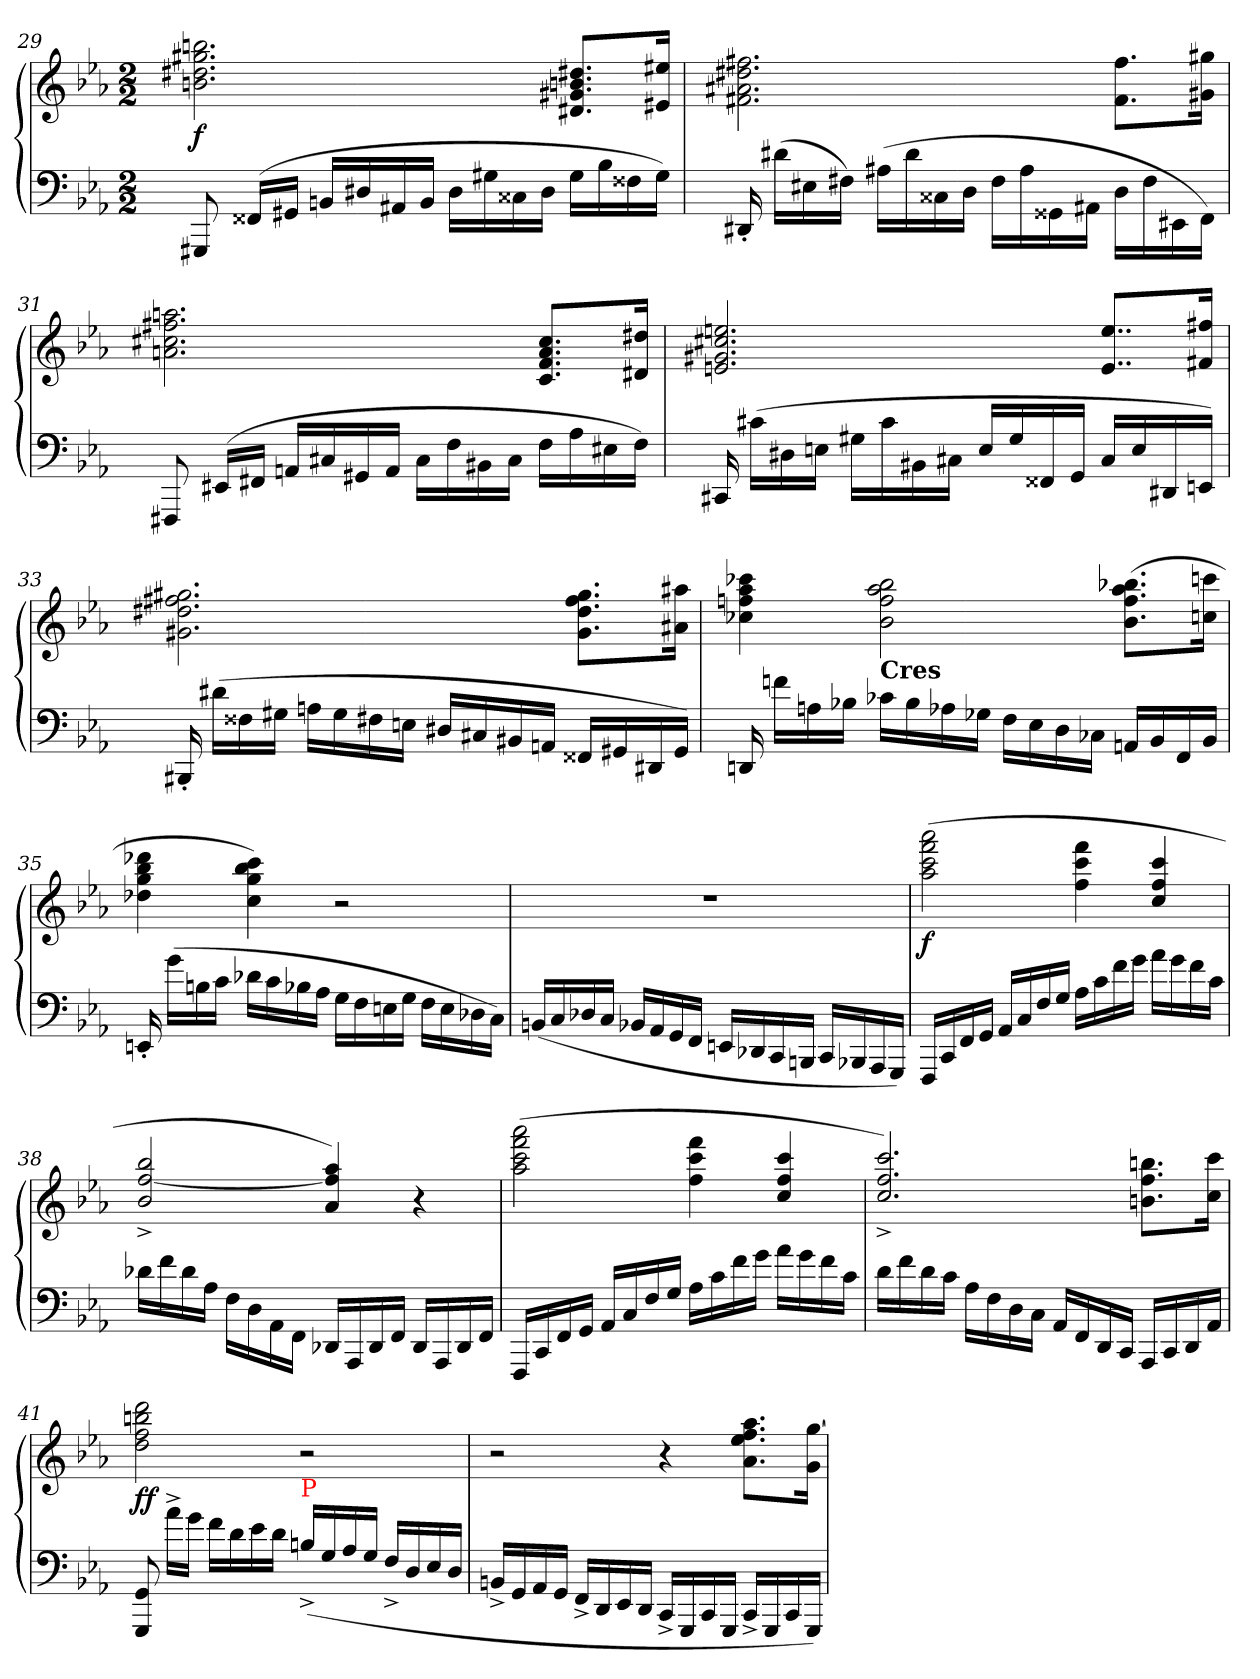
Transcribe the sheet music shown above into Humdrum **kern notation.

**kern	**kern	**dynam
*part1	*part1	*part1
*staff2	*staff1	*staff1/2
*clefF4	*clefG2	*
*k[b-e-a-]	*k[b-e-a-]	*
*c:	*c:	*
*M2/2	*M2/2	*
=29	=29	=29
!	!	!LO:DY:b
8GGG#X	2.bbn 2.gg#X 2.dd#X 2.bn	f
(>16FF##XLL	.	.
16GG#XJJ	.	.
16BBnLL	.	.
16D#X	.	.
16AA#X	.	.
16BBJJ	.	.
16D#LL	.	.
16G#X	.	.
16C##X	.	.
16D#JJ	.	.
16G#LL	8.dd#X 8.bn 8.g#X 8.d#XL	.
16B-	.	.
16F##X	.	.
16G#JJ)	16ee#X 16e#XJk	.
=30	=30	=30
16DD#X'<	2.ff#X 2.dd#X 2.a#X 2.f#X	.
(>16d#XLL	.	.
16E#X	.	.
16F#XJJ)	.	.
(>16A#XLL	.	.
16d#	.	.
16C##X	.	.
16DJJ	.	.
16F#\LL	.	.
16A#	.	.
16GG##X	.	.
16AA#XJJ	.	.
16D\LL	8.ff# 8.f#L	.
16F#	.	.
16EE#X	.	.
16FFJJ)	16gg#X 16g#XJk	.
=31	=31	=31
8FFF#X	2.aan 2.ff#X 2.cc#X 2.an	.
(>16EE#XLL	.	.
16FF#XJJ	.	.
16AAnLL	.	.
16C#X	.	.
16GG#X	.	.
16AAJJ	.	.
16C#LL	.	.
16F	.	.
16BB#X\	.	.
16C#JJ	.	.
16FLL	8.cc# 8.a 8.f 8.cL	.
16A-	.	.
16E#X\	.	.
16FJJ)	16dd#X 16d#XJk	.
=32	=32	=32
16CC#X	2.een 2.cc#X 2.g#X 2.en	.
(>16c#XLL	.	.
16D#X	.	.
16EnJJ	.	.
16G#XLL	.	.
16c#	.	.
16BB#X	.	.
16C#XJJ	.	.
16ELL	.	.
16G#	.	.
16FF##X	.	.
16GGJJ	.	.
!	!LO:N:vis=8..	!
16C#LL	8.ee/ 8.e/L	.
16E	.	.
16DD#X	.	.
16EEnJJ)	16ff#X 16f#XJk	.
=33	=33	=33
16BBB#X'<	2.gg#X 2.ff#X 2.dd#X 2.g#X	.
(>16d#XLL	.	.
16F##X	.	.
16G#XJJ	.	.
16AnLL	.	.
16G#	.	.
16F#X	.	.
16EnJJ	.	.
16D#XLL	.	.
16C#X	.	.
16BB#X	.	.
16AAnJJ	.	.
16FF##XLL	8.gg# 8.ff# 8.dd# 8.g#L	.
16GG#X	.	.
16DD#X	.	.
16GG#JJ)	16aa#X 16a#XJk	.
=34	=34	=34
16DDn	4ccc-X 4aa- 4ffn 4cc-X	.
16fnLL	.	.
16An	.	.
16B-XJJ	.	.
!	!LO:TX:b:B:t=Cres	!
16c-XLL	2bb- 2aa- 2ff 2b-	.
16B-	.	.
16A-X	.	.
16G-XJJ	.	.
16FLL	.	.
16E-	.	.
16D	.	.
16C-XJJ	.	.
16AAnLL	(>8.bb-X 8.aa- 8.ff 8.b-L	.
16BB-	.	.
16FF	.	.
16BB-JJ	16cccn 16ccnJk	.
=35	=35	=35
16EEn'<	4ddd-X 4bb- 4gg 4dd-X	.
(>16gLL	.	.
16Bn	.	.
16cJJ	.	.
16d-XLL	4ccc 4bb- 4gg 4cc)	.
16c	.	.
16B-X	.	.
16A-JJ	.	.
16GLL	2r	.
16F	.	.
16En	.	.
16GJJ	.	.
16FLL	.	.
16E	.	.
16D-X	.	.
16CJJ)	.	.
=36	=36	=36
(>16BBnLL	1rdd	.
16C	.	.
16D-X	.	.
16CJJ	.	.
16BB-XLL	.	.
16AA-	.	.
16GG	.	.
16FFJJ	.	.
16EEnLL	.	.
16DD-X	.	.
16CC	.	.
16BBBnJJ	.	.
16CCLL	.	.
16BBB-X	.	.
16AAA-	.	.
16GGGJJ)	.	.
=37	=37	=37
!	!	!LO:DY:b
16FFFLL	(>2aaa- 2fff 2ccc 2aa-	f
16CC	.	.
16FF	.	.
16GGJJ	.	.
16AA-/LL	.	.
16C	.	.
16F	.	.
16GJJ	.	.
16A-LL	4fff 4ccc 4ff	.
16c	.	.
16f\	.	.
16g\JJ	.	.
16a-\LL	4ccc/ 4ff/ 4cc/	.
16g\	.	.
16f\	.	.
16c\JJ	.	.
=38	=38	=38
16d-XLL	2bb-^>/ [2ff^>/ 2b-^>/	.
16f\	.	.
16d-\	.	.
16A-JJ	.	.
16F\LL	.	.
16D	.	.
16AA-	.	.
16FFJJ	.	.
16DD-XLL	4aa-/ 4ff]/ 4a-/)	.
16AAA-	.	.
16DD-	.	.
16FFJJ	.	.
16DD-LL	4r	.
16AAA-	.	.
16DD-	.	.
16FFJJ	.	.
=39	=39	=39
16FFFLL	(>2aaa- 2fff 2ccc 2aa-	.
16CC	.	.
16FF	.	.
16GGJJ	.	.
16AA-/LL	.	.
16C	.	.
16F	.	.
16GJJ	.	.
16A-LL	4fff 4ccc 4ff	.
16c	.	.
16f\	.	.
16g\JJ	.	.
16a-\LL	4ccc/ 4ff/ 4cc/	.
16g\	.	.
16f\	.	.
16c\JJ	.	.
=40	=40	=40
16d\LL	2.ccc^/ 2.ff^/ 2.cc^/)	.
16f\	.	.
16d\	.	.
16c\JJ	.	.
16A-LL	.	.
16F	.	.
16D	.	.
16CJJ	.	.
16AA-/LL	.	.
16FF	.	.
16DD	.	.
16CCJJ	.	.
16AAA-LL	8.bbn 8.ff 8.bnL	.
16CC	.	.
16DD	.	.
16AA-JJ	16ccc 16ccJk	.
=41	=41	=41
!	!	!LO:DY:b
8GG 8GGG	2ddd 2bbn 2ff 2dd	ff
16a-^<\LL	.	.
16g\JJ	.	.
16f\LL	.	.
16d\	.	.
16e-\	.	.
16d\JJ	.	.
!LO:TX:a:color=red:t=P	!	!
(>16Bn^>/LL	2r	.
16G	.	.
16A-	.	.
16GJJ	.	.
16F^>/LL	.	.
16D	.	.
16E-	.	.
16DJJ	.	.
=42	=42	=42
16BBn^>LL	2r	.
16GG	.	.
16AA-	.	.
16GGJJ	.	.
16FF^>LL	.	.
16DD	.	.
16EE-	.	.
16DDJJ	.	.
16CC^>LL	4r	.
16GGG	.	.
16CC	.	.
16GGGJJ	.	.
16CC^>LL	8.aa- 8.ff 8.ee- 8.a-L	.
16GGG	.	.
16CC	.	.
16GGGJJ)	[16gg 16gJk	.
=	=	=
*-	*-	*-
